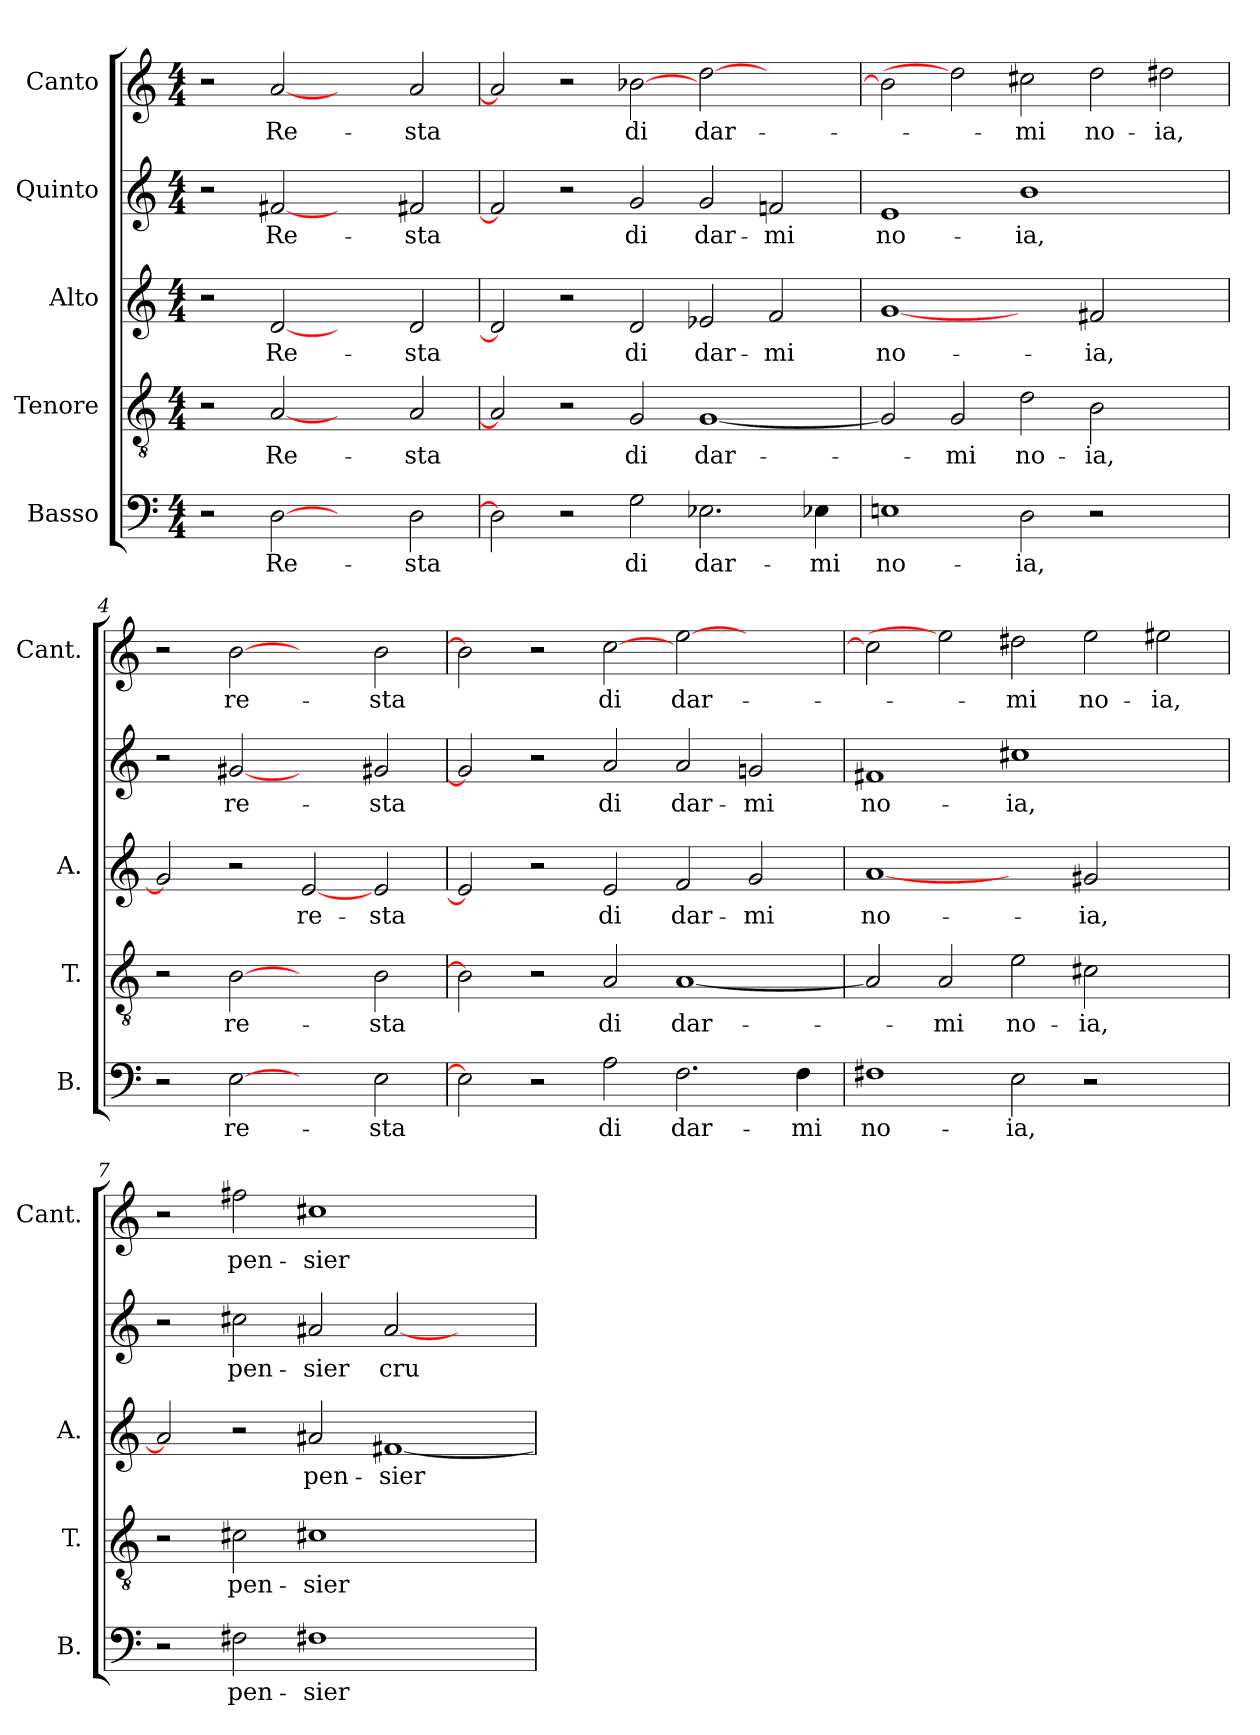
**kern	**text	**kern	**text	**kern	**text	**kern	**text	**kern	**text
*part5	*part5	*part4	*part4	*part3	*part3	*part2	*part2	*part1	*part1
*staff5	*staff5	*staff4	*staff4	*staff3	*staff3	*staff2	*staff2	*staff1	*staff1
*I"Basso	*	*I"Tenore	*	*I"Alto	*	*I"Quinto	*	*I"Canto	*
*I'B.	*	*I'T.	*	*I'A.	*	*	*	*I'Cant.	*
*clefF4	*	*clefGv2	*	*clefG2	*	*clefG2	*	*clefG2	*
*k[]	*	*k[]	*	*k[]	*	*k[]	*	*k[]	*
*C:	*	*C:	*	*C:	*	*C:	*	*C:	*
*M4/4	*	*M4/4	*	*M4/4	*	*M4/4	*	*M4/4	*
=1	=1	=1	=1	=1	=1	=1	=1	=1	=1
2r	.	2r	.	2r	.	2r	.	2r	.
[2D\	Re-	[2A/	Re-	[2d/	Re-	[2f#X/	Re-	[2a/	Re-
2ryy	.	2ryy	.	2ryy	.	2ryy	.	2ryy	.
2D\	-sta	2A/	-sta	2d/	-sta	2f#X/	-sta	2a/	-sta
=2	=2	=2	=2	=2	=2	=2	=2	=2	=2
2D\]	.	2A/]	.	2d/]	.	2f#/]	.	2a/]	.
2r	.	2r	.	2r	.	2r	.	2r	.
2G\	di	2G/	di	2d/	di	2g/	di	[2b-X\	di
2.E-X\	dar-	[1G/	dar-	2e-X/	dar-	2g/	dar-	[2dd\	dar-
.	.	.	.	2f/	-mi	2f/	-mi	2ryy	.
4E-X\	-mi	.	.	.	.	.	.	.	.
=3	=3	=3	=3	=3	=3	=3	=3	=3	=3
1En\	no-	2G/]	.	[1g/	no-	1e/	no-	2b-\]	.
.	.	2G/	-mi	.	.	.	.	2dd\]	.
2D\	-ia,	2d\	no-	2ryy	.	1b\	-ia,	2cc#X\	-mi
2r	.	2B\	-ia,	2f#X/	-ia,	.	.	2dd\	no-
2ryy	.	2ryy	.	2ryy	.	2ryy	.	2dd#X\	-ia,
=4	=4	=4	=4	=4	=4	=4	=4	=4	=4
2r	.	2r	.	2g/]	.	2r	.	2r	.
[2E\	re-	[2B\	re-	2r	.	[2g#X/	re-	[2b\	re-
2ryy	.	2ryy	.	[2e/	re-	2ryy	.	2ryy	.
2E\	-sta	2B\	-sta	2e/	-sta	2g#X/	-sta	2b\	-sta
=5	=5	=5	=5	=5	=5	=5	=5	=5	=5
2E\]	.	2B\]	.	2e/]	.	2g#/]	.	2b\]	.
2r	.	2r	.	2r	.	2r	.	2r	.
2A\	di	2A/	di	2e/	di	2a/	di	[2cc\	di
2.F\	dar-	[1A/	dar-	2f/	dar-	2a/	dar-	[2ee\	dar-
.	.	.	.	2g/	-mi	2g/	-mi	2ryy	.
4F\	-mi	.	.	.	.	.	.	.	.
=6	=6	=6	=6	=6	=6	=6	=6	=6	=6
1F#X\	no-	2A/]	.	[1a/	no-	1f#X/	no-	2cc\]	.
.	.	2A/	-mi	.	.	.	.	2ee\]	.
2E\	-ia,	2e\	no-	2ryy	.	1cc#X\	-ia,	2dd#X\	-mi
2r	.	2c#X\	-ia,	2g#X/	-ia,	.	.	2ee\	no-
2ryy	.	2ryy	.	2ryy	.	2ryy	.	2ee#X\	-ia,
=7	=7	=7	=7	=7	=7	=7	=7	=7	=7
2r	.	2r	.	2a/]	.	2r	.	2r	.
2F#X\	pen-	2c#X\	pen-	2r	.	2cc#X\	pen-	2ff#X\	pen-
1F#X\	-sier	1c#X\	-sier	2a#X/	pen-	2a#X/	-sier	1cc#X\	-sier
.	.	.	.	[1f#X/	-sier	[2a#/	cru-	.	.
2ryy	.	2ryy	.	.	.	2ryy	.	2ryy	.
=	=	=	=	=	=	=	=	=	=
*-	*-	*-	*-	*-	*-	*-	*-	*-	*-
